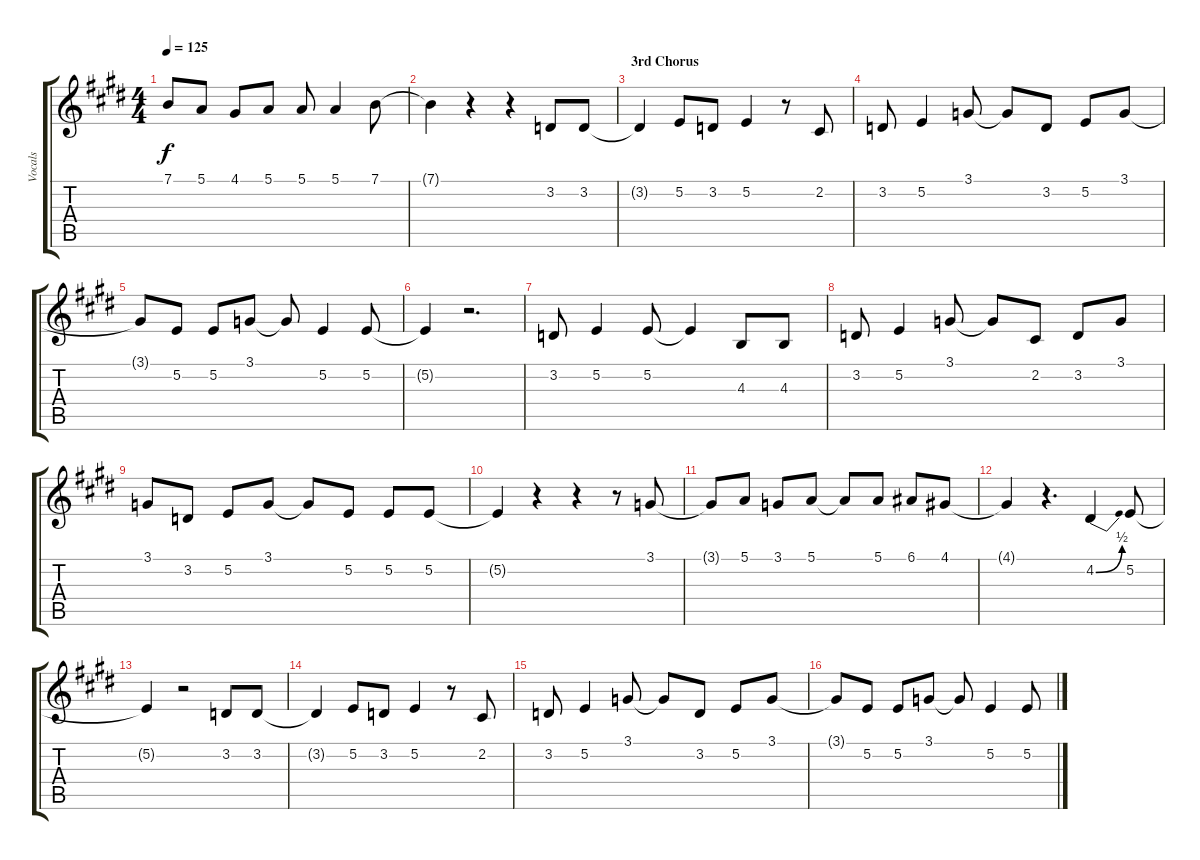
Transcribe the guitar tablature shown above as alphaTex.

\track ("Vocals" "Vocals") {instrument lead6voice}
\staff {score tabs}
\tuning (E4 B3 G3 D3 A2 E2) {hide}
\ts (4 4)
\tempo 125
\clef g2
\ks e
7.1{t}.8{dy f} 5.1.8 4.1.8 5.1.8 5.1.8 5.1.4 7.1.8 |
7.1{t}.4 r.4 r.4 3.2.8 3.2.8 |
\section ("" "3rd Chorus")
3.2{t}.4 5.2.8 3.2.8 5.2.4 r.8 2.2.8 |
3.2.8 5.2.4 3.1.8 3.1{t}.8 3.2.8 5.2.8 3.1.8 |
3.1{t}.8 5.2.8 5.2.8 3.1.8 3.1{t}.8 5.2.4 5.2.8 |
5.2{t}.4 r.2{d} |
3.2.8 5.2.4 5.2.8 5.2{t}.4 4.3.8 4.3.8 |
3.2.8 5.2.4 3.1.8 3.1{t}.8 2.2.8 3.2.8 3.1.8 |
3.1.8 3.2.8 5.2.8 3.1.8 3.1{t}.8 5.2.8 5.2.8 5.2.8 |
5.2{t}.4 r.4 r.4 r.8 3.1.8 |
3.1{t}.8 5.1.8 3.1.8 5.1.8 5.1{t}.8 5.1.8 6.1.8 4.1.8 |
4.1{t}.4 r.4{d} 4.2{be (bend 0 0 60 2)}.4 5.2.8 |
5.2{t}.4 r.2 3.2.8 3.2.8 |
3.2{t}.4 5.2.8 3.2.8 5.2.4 r.8 2.2.8 |
3.2.8 5.2.4 3.1.8 3.1{t}.8 3.2.8 5.2.8 3.1.8 |
3.1{t}.8 5.2.8 5.2.8 3.1.8 3.1{t}.8 5.2.4 5.2.8
